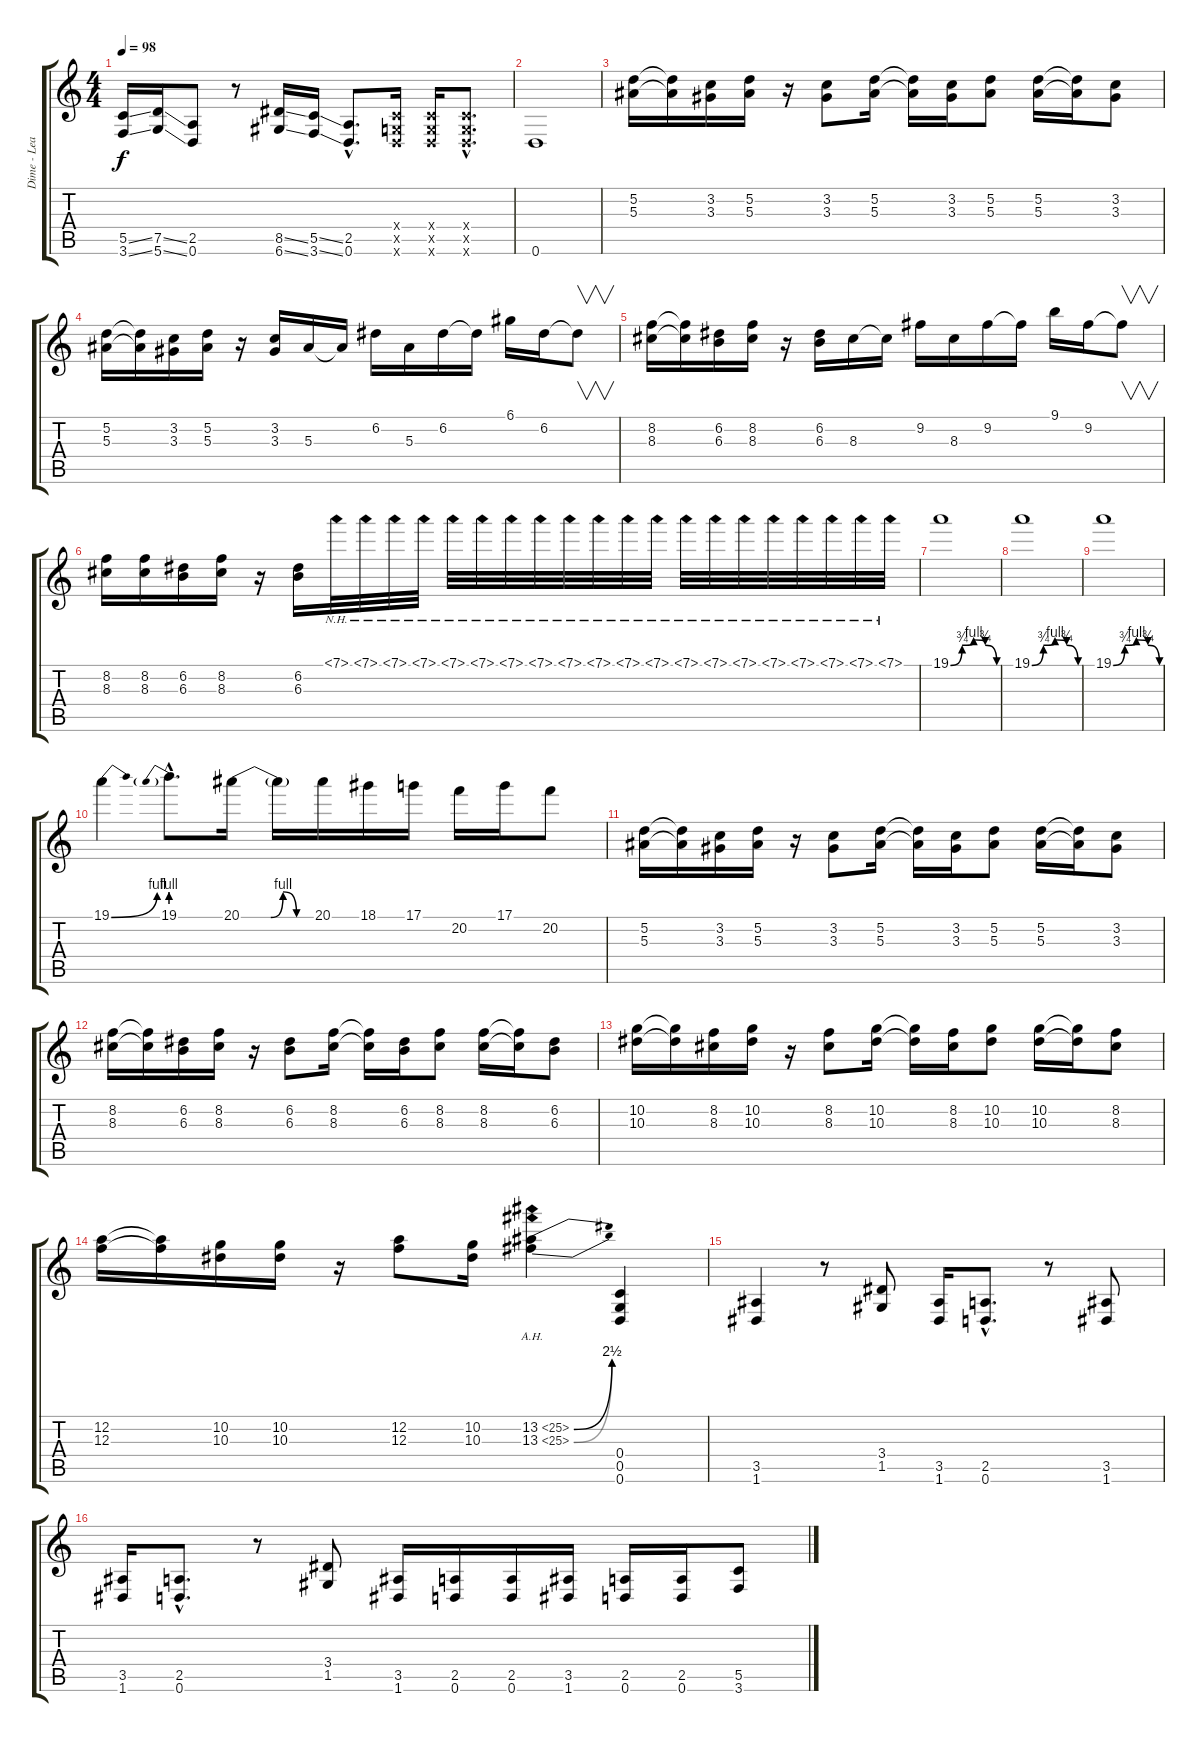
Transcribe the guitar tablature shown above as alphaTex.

\track ("Dime - Lead Guitar" "Dime - Lea") {instrument overdrivenguitar}
\staff {score tabs}
\tuning (D4 A3 F3 C3 G2 D2) {hide}
\ts (4 4)
\tempo 98
\clef g2
\ks c
(5.5{ss} 3.6{ss}).16{dy f} (7.5{ss} 5.6{ss}).16 (2.5 0.6).8 r.8 (8.5{ss} 6.6{ss}).16 (5.5{ss} 3.6{ss}).16 (2.5{hac} 0.6{hac}).8{d} (0.4{x} 0.5{x} 0.6{x}).16 (0.4{x} 0.5{x} 0.6{x}).16 (0.4{hac x} 0.5{hac x} 0.6{hac x}).8{d} |
0.6.1 |
(5.2 5.3).16 (5.2{t} 5.3{t}).16 (3.2 3.3).16 (5.2 5.3).16 r.16 (3.2 3.3).8 (5.2 5.3).16 (5.2{t} 5.3{t}).16 (3.2 3.3).16 (5.2 5.3).8 (5.2 5.3).16 (5.2{t} 5.3{t}).16 (3.2 3.3).8 |
(5.2 5.3).16 (5.2{t} 5.3{t}).16 (3.2 3.3).16 (5.2 5.3).16 r.16 (3.2 3.3).16 5.3.16 5.3{t}.16 6.2.16 5.3.16 6.2.16 6.2{t}.16 6.1.16 6.2.16 6.2{t}.8{v} |
(8.2 8.3).16 (8.2{t} 8.3{t}).16 (6.2 6.3).16 (8.2 8.3).16 r.16 (6.2 6.3).16 8.3.16 8.3{t}.16 9.2.16 8.3.16 9.2.16 9.2{t}.16 9.1.16 9.2.16 9.2{t}.8{v} |
(8.2 8.3).16 (8.2 8.3).16 (6.2 6.3).16 (8.2 8.3).16 r.16 (6.2 6.3).16 7.1{nh}.32 7.1{nh}.32 7.1{nh}.32 7.1{nh}.32 7.1{nh}.32 7.1{nh}.32 7.1{nh}.32 7.1{nh}.32 7.1{nh}.32 7.1{nh}.32 7.1{nh}.32 7.1{nh}.32 7.1{nh}.32 7.1{nh}.32 7.1{nh}.32 7.1{nh}.32 7.1{nh}.32 7.1{nh}.32 7.1{nh}.32 7.1{nh}.32 |
19.1{be (custom 0 0 15 3 30 4 45 3 60 0)}.1 |
19.1{be (custom 0 0 15 3 30 4 45 3 60 0)}.1 |
19.1{be (custom 0 0 15 3 30 4 45 3 60 0)}.1 |
19.1{be (bend 0 0 60 4)}.4 19.1{be (prebend 0 4 60 4) hac}.8{d} 20.1{be (custom 0 0 15 0 24 0 34 4 45 0 60 0)}.16 20.1{t}.16 20.1.16 18.1.16 17.1.16 20.2.16 17.1.16 20.2.8 |
(5.2 5.3).16 (5.2{t} 5.3{t}).16 (3.2 3.3).16 (5.2 5.3).16 r.16 (3.2 3.3).8 (5.2 5.3).16 (5.2{t} 5.3{t}).16 (3.2 3.3).16 (5.2 5.3).8 (5.2 5.3).16 (5.2{t} 5.3{t}).16 (3.2 3.3).8 |
(8.2 8.3).16 (8.2{t} 8.3{t}).16 (6.2 6.3).16 (8.2 8.3).16 r.16 (6.2 6.3).8 (8.2 8.3).16 (8.2{t} 8.3{t}).16 (6.2 6.3).16 (8.2 8.3).8 (8.2 8.3).16 (8.2{t} 8.3{t}).16 (6.2 6.3).8 |
(10.2 10.3).16 (10.2{t} 10.3{t}).16 (8.2 8.3).16 (10.2 10.3).16 r.16 (8.2 8.3).8 (10.2 10.3).16 (10.2{t} 10.3{t}).16 (8.2 8.3).16 (10.2 10.3).8 (10.2 10.3).16 (10.2{t} 10.3{t}).16 (8.2 8.3).8 |
(12.2 12.3).16 (12.2{t} 12.3{t}).16 (10.2 10.3).16 (10.2 10.3).16 r.16 (12.2 12.3).8 (10.2 10.3).16 (13.2{be (bend 0 0 60 10) ah 12} 13.3{be (bend 0 0 60 10) ah 12}).4 (0.4 0.5 0.6).4 |
(3.5 1.6).4 r.8 (3.4 1.5).8 (3.5 1.6).16 (2.5{hac} 0.6{hac}).8{d} r.8 (3.5 1.6).8 |
(3.5 1.6).16 (2.5{hac} 0.6{hac}).8{d} r.8 (3.4 1.5).8 (3.5 1.6).16 (2.5 0.6).16 (2.5 0.6).16 (3.5 1.6).16 (2.5 0.6).16 (2.5 0.6).16 (5.5 3.6).8
